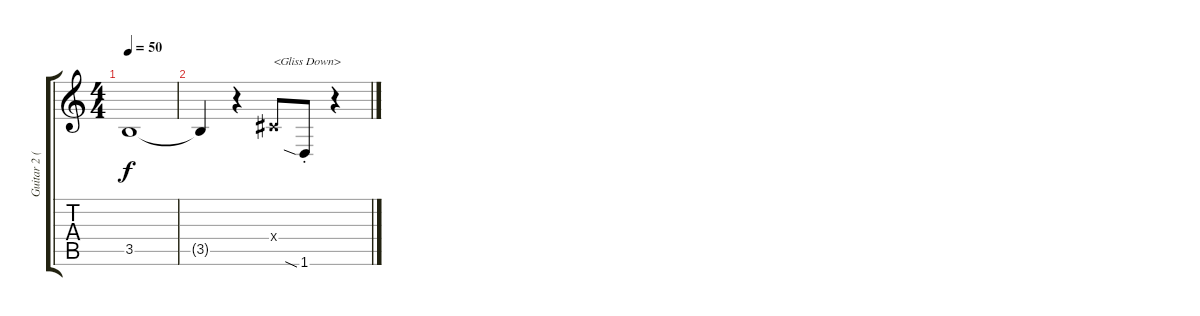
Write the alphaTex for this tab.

\track ("Guitar 2 (Pat Smear)" "Guitar 2 (") {instrument electricguitarclean}
\staff {score tabs}
\tuning (Eb4 Bb3 Gb3 Db3 Ab2 Db2) {hide}
\ts (4 4)
\tempo 50
\clef g2
\ks c
3.5{t}.1{dy f} |
3.5{t}.4 r.4 0.4{x}.8{txt "<Gliss Down>"} 1.6{sia st}.8 r.4
